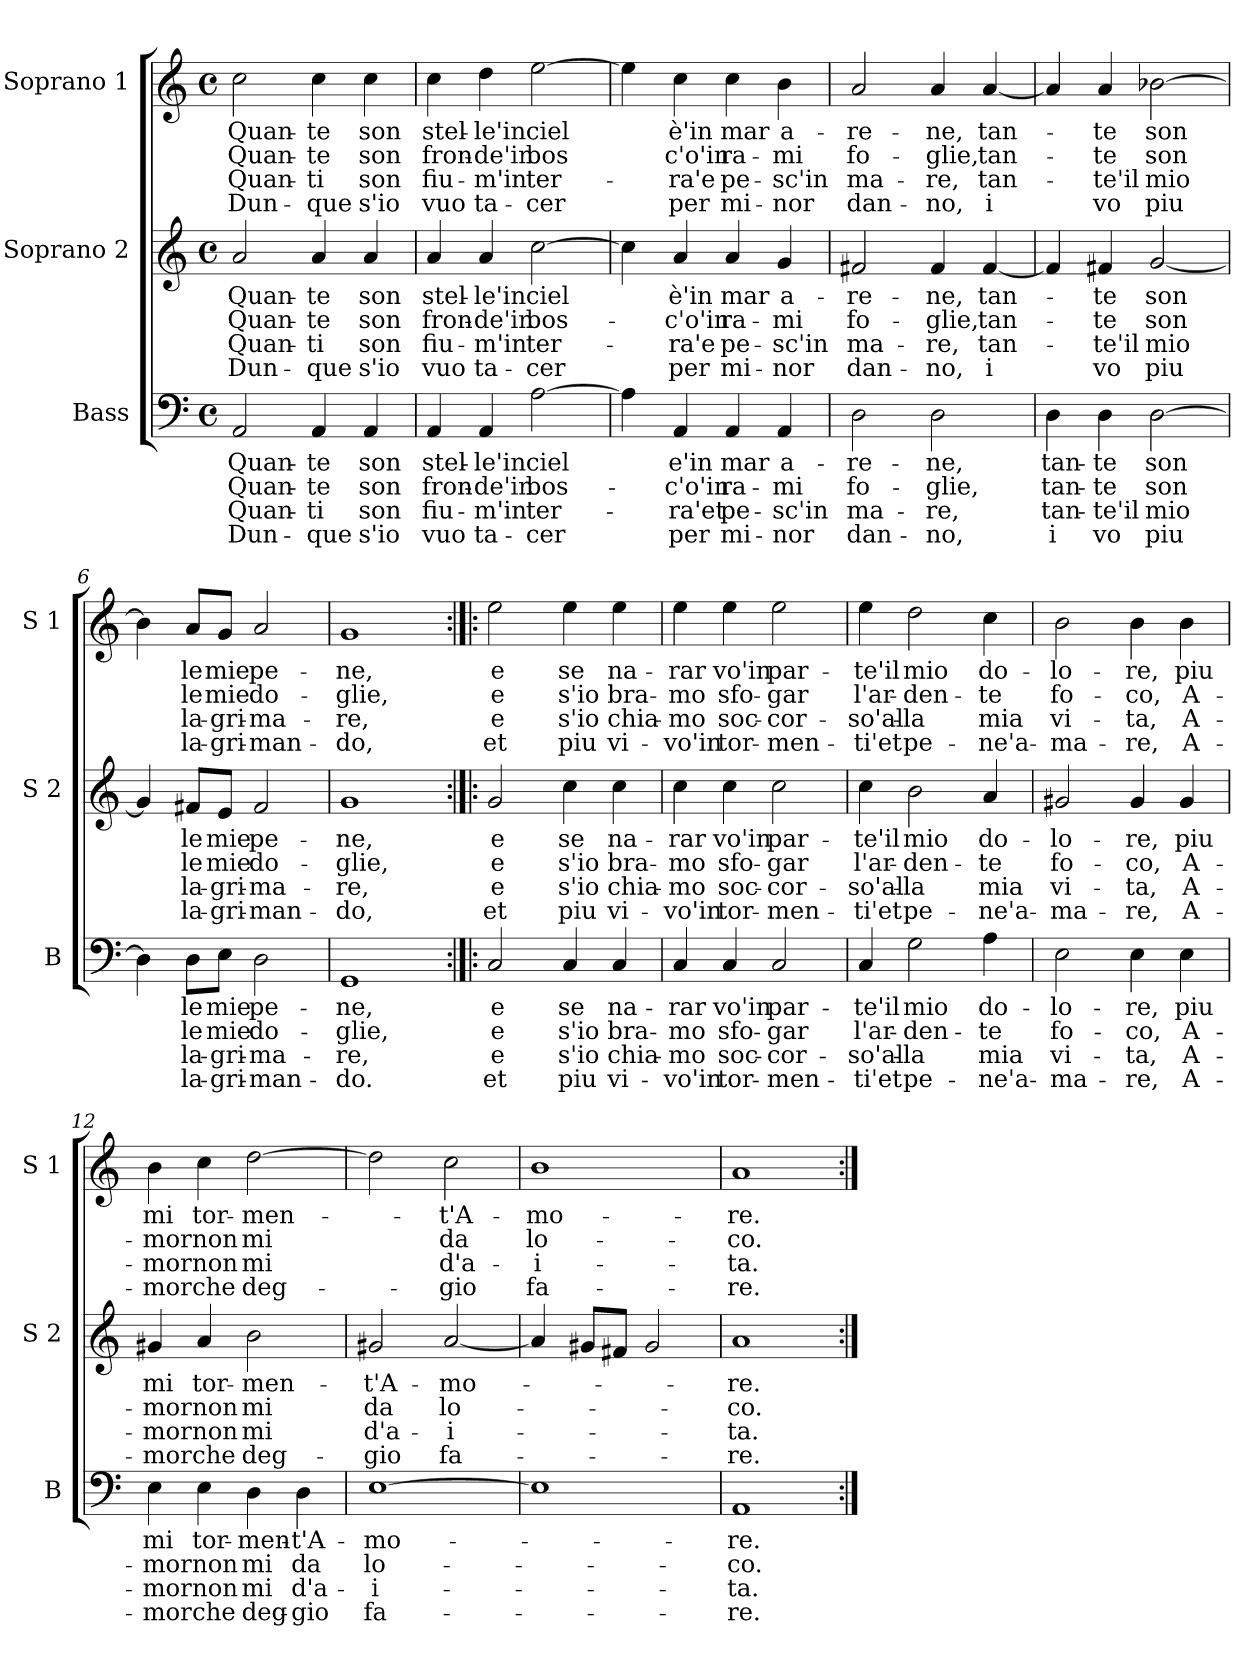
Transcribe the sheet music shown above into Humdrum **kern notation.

**kern	**text	**text	**text	**text	**kern	**text	**text	**text	**text	**kern	**text	**text	**text	**text
*part3	*part3	*part3	*part3	*part3	*part2	*part2	*part2	*part2	*part2	*part1	*part1	*part1	*part1	*part1
*staff3	*staff3	*staff3	*staff3	*staff3	*staff2	*staff2	*staff2	*staff2	*staff2	*staff1	*staff1	*staff1	*staff1	*staff1
*I"Bass	*	*	*	*	*I"Soprano 2	*	*	*	*	*I"Soprano 1	*	*	*	*
*I'B	*	*	*	*	*I'S 2	*	*	*	*	*I'S 1	*	*	*	*
*clefF4	*	*	*	*	*clefG2	*	*	*	*	*clefG2	*	*	*	*
*k[]	*	*	*	*	*k[]	*	*	*	*	*k[]	*	*	*	*
*M4/4	*	*	*	*	*M4/4	*	*	*	*	*M4/4	*	*	*	*
*met(c)	*	*	*	*	*met(c)	*	*	*	*	*met(c)	*	*	*	*
*MM120	*	*	*	*	*MM120	*	*	*	*	*MM120	*	*	*	*
=1	=1	=1	=1	=1	=1	=1	=1	=1	=1	=1	=1	=1	=1	=1
!	!LO:LY:b	!LO:LY:b	!LO:LY:b	!LO:LY:b	!	!LO:LY:b	!LO:LY:b	!LO:LY:b	!LO:LY:b	!	!LO:LY:b	!LO:LY:b	!LO:LY:b	!LO:LY:b
2AA/	Quan-	Quan-	Quan-	Dun-	2a/	Quan-	Quan-	Quan-	Dun-	2cc\	Quan-	Quan-	Quan-	Dun-
!	!LO:LY:b	!LO:LY:b	!LO:LY:b	!LO:LY:b	!	!LO:LY:b	!LO:LY:b	!LO:LY:b	!LO:LY:b	!	!LO:LY:b	!LO:LY:b	!LO:LY:b	!LO:LY:b
4AA/	-te	-te	-ti	-que	4a/	-te	-te	-ti	-que	4cc\	-te	-te	-ti	-que
!	!LO:LY:b	!LO:LY:b	!LO:LY:b	!LO:LY:b	!	!LO:LY:b	!LO:LY:b	!LO:LY:b	!LO:LY:b	!	!LO:LY:b	!LO:LY:b	!LO:LY:b	!LO:LY:b
4AA/	son	son	son	s'io	4a/	son	son	son	s'io	4cc\	son	son	son	s'io
=2	=2	=2	=2	=2	=2	=2	=2	=2	=2	=2	=2	=2	=2	=2
!	!LO:LY:b	!LO:LY:b	!LO:LY:b	!LO:LY:b	!	!LO:LY:b	!LO:LY:b	!LO:LY:b	!LO:LY:b	!	!LO:LY:b	!LO:LY:b	!LO:LY:b	!LO:LY:b
4AA/	stel-	fron-	fiu-	vuo	4a/	stel-	fron-	fiu-	vuo	4cc\	stel-	fron-	fiu-	vuo
!	!LO:LY:b	!LO:LY:b	!LO:LY:b	!LO:LY:b	!	!LO:LY:b	!LO:LY:b	!LO:LY:b	!LO:LY:b	!	!LO:LY:b	!LO:LY:b	!LO:LY:b	!LO:LY:b
4AA/	-le'in	-de'in	-m'in	ta-	4a/	-le'in	-de'in	-m'in	ta-	4dd\	-le'in	-de'in	-m'in	ta-
!	!LO:LY:b	!LO:LY:b	!LO:LY:b	!LO:LY:b	!	!LO:LY:b	!LO:LY:b	!LO:LY:b	!LO:LY:b	!	!LO:LY:b	!LO:LY:b	!LO:LY:b	!LO:LY:b
[2A\	ciel	bos-	ter-	-cer	[2cc\	ciel	bos-	ter-	-cer	[2ee\	ciel	bos	ter-	-cer
=3	=3	=3	=3	=3	=3	=3	=3	=3	=3	=3	=3	=3	=3	=3
4A\]	.	.	.	.	4cc\]	.	.	.	.	4ee\]	.	.	.	.
!	!LO:LY:b	!LO:LY:b	!LO:LY:b	!LO:LY:b	!	!LO:LY:b	!LO:LY:b	!LO:LY:b	!LO:LY:b	!	!LO:LY:b	!LO:LY:b	!LO:LY:b	!LO:LY:b
4AA/	e'in	-c'o'in	-ra'et	per	4a/	è'in	-c'o'in	-ra'e	per	4cc\	è'in	c'o'in	-ra'e	per
!	!LO:LY:b	!LO:LY:b	!LO:LY:b	!LO:LY:b	!	!LO:LY:b	!LO:LY:b	!LO:LY:b	!LO:LY:b	!	!LO:LY:b	!LO:LY:b	!LO:LY:b	!LO:LY:b
4AA/	mar	ra-	pe-	mi-	4a/	mar	ra-	pe-	mi-	4cc\	mar	ra-	pe-	mi-
!	!LO:LY:b	!LO:LY:b	!LO:LY:b	!LO:LY:b	!	!LO:LY:b	!LO:LY:b	!LO:LY:b	!LO:LY:b	!	!LO:LY:b	!LO:LY:b	!LO:LY:b	!LO:LY:b
4AA/	a-	-mi	-sc'in	-nor	4g/	a-	-mi	-sc'in	-nor	4b\	a-	-mi	-sc'in	-nor
!!LO:LB:g=z
=4	=4	=4	=4	=4	=4	=4	=4	=4	=4	=4	=4	=4	=4	=4
!	!LO:LY:b	!LO:LY:b	!LO:LY:b	!LO:LY:b	!	!LO:LY:b	!LO:LY:b	!LO:LY:b	!LO:LY:b	!	!LO:LY:b	!LO:LY:b	!LO:LY:b	!LO:LY:b
2D\	-re-	fo-	ma-	dan-	2f#X/	-re-	fo-	ma-	dan-	2a/	-re-	fo-	ma-	dan-
!	!LO:LY:b	!LO:LY:b	!LO:LY:b	!LO:LY:b	!	!LO:LY:b	!LO:LY:b	!LO:LY:b	!LO:LY:b	!	!LO:LY:b	!LO:LY:b	!LO:LY:b	!LO:LY:b
2D\	-ne,	-glie,	-re,	-no,	4f#/	-ne,	-glie,	-re,	-no,	4a/	-ne,	-glie,	-re,	-no,
!	!	!	!	!	!	!LO:LY:b	!LO:LY:b	!LO:LY:b	!LO:LY:b	!	!LO:LY:b	!LO:LY:b	!LO:LY:b	!LO:LY:b
.	.	.	.	.	[4f#/	tan-	tan-	tan-	i	[4a/	tan-	tan-	tan-	i
=5	=5	=5	=5	=5	=5	=5	=5	=5	=5	=5	=5	=5	=5	=5
!	!LO:LY:b	!LO:LY:b	!LO:LY:b	!LO:LY:b	!	!	!	!	!	!	!	!	!	!
4D\	tan-	tan-	tan-	i	4f#/]	.	.	.	.	4a/]	.	.	.	.
!	!LO:LY:b	!LO:LY:b	!LO:LY:b	!LO:LY:b	!	!LO:LY:b	!LO:LY:b	!LO:LY:b	!LO:LY:b	!	!LO:LY:b	!LO:LY:b	!LO:LY:b	!LO:LY:b
4D\	-te	-te	-te'il	vo	4f#X/	-te	-te	-te'il	vo	4a/	-te	-te	-te'il	vo
!	!LO:LY:b	!LO:LY:b	!LO:LY:b	!LO:LY:b	!	!LO:LY:b	!LO:LY:b	!LO:LY:b	!LO:LY:b	!	!LO:LY:b	!LO:LY:b	!LO:LY:b	!LO:LY:b
[2D\	son	son	mio	piu	[2g/	son	son	mio	piu	[2b-X\	son	son	mio	piu
=6	=6	=6	=6	=6	=6	=6	=6	=6	=6	=6	=6	=6	=6	=6
4D\]	.	.	.	.	4g/]	.	.	.	.	4b-\]	.	.	.	.
!	!LO:LY:b	!LO:LY:b	!LO:LY:b	!LO:LY:b	!	!LO:LY:b	!LO:LY:b	!LO:LY:b	!LO:LY:b	!	!LO:LY:b	!LO:LY:b	!LO:LY:b	!LO:LY:b
8D\L	le	le	la-	la-	8f#X/L	le	le	la-	la-	8a/L	le	le	la-	la-
!	!LO:LY:b	!LO:LY:b	!LO:LY:b	!LO:LY:b	!	!LO:LY:b	!LO:LY:b	!LO:LY:b	!LO:LY:b	!	!LO:LY:b	!LO:LY:b	!LO:LY:b	!LO:LY:b
8E\J	mie	mie	-gri-	-gri-	8e/J	mie	mie	-gri-	-gri-	8g/J	mie	mie	-gri-	-gri-
!	!LO:LY:b	!LO:LY:b	!LO:LY:b	!LO:LY:b	!	!LO:LY:b	!LO:LY:b	!LO:LY:b	!LO:LY:b	!	!LO:LY:b	!LO:LY:b	!LO:LY:b	!LO:LY:b
2D\	pe-	do-	-ma-	-man-	2f#/	pe-	do-	-ma-	-man-	2a/	pe-	do-	-ma-	-man-
=7	=7	=7	=7	=7	=7	=7	=7	=7	=7	=7	=7	=7	=7	=7
!	!LO:LY:b	!LO:LY:b	!LO:LY:b	!LO:LY:b	!	!LO:LY:b	!LO:LY:b	!LO:LY:b	!LO:LY:b	!	!LO:LY:b	!LO:LY:b	!LO:LY:b	!LO:LY:b
1GG	-ne,	-glie,	-re,	-do.	1g	-ne,	-glie,	-re,	-do,	1g	-ne,	-glie,	-re,	-do,
!!LO:PB:g=z
=8:|!|:	=8:|!|:	=8:|!|:	=8:|!|:	=8:|!|:	=8:|!|:	=8:|!|:	=8:|!|:	=8:|!|:	=8:|!|:	=8:|!|:	=8:|!|:	=8:|!|:	=8:|!|:	=8:|!|:
!	!LO:LY:b	!LO:LY:b	!LO:LY:b	!LO:LY:b	!	!LO:LY:b	!LO:LY:b	!LO:LY:b	!LO:LY:b	!	!LO:LY:b	!LO:LY:b	!LO:LY:b	!LO:LY:b
2C/	e	e	e	et	2g/	e	e	e	et	2ee\	e	e	e	et
!	!LO:LY:b	!LO:LY:b	!LO:LY:b	!LO:LY:b	!	!LO:LY:b	!LO:LY:b	!LO:LY:b	!LO:LY:b	!	!LO:LY:b	!LO:LY:b	!LO:LY:b	!LO:LY:b
4C/	se	s'io	s'io	piu	4cc\	se	s'io	s'io	piu	4ee\	se	s'io	s'io	piu
!	!LO:LY:b	!LO:LY:b	!LO:LY:b	!LO:LY:b	!	!LO:LY:b	!LO:LY:b	!LO:LY:b	!LO:LY:b	!	!LO:LY:b	!LO:LY:b	!LO:LY:b	!LO:LY:b
4C/	na-	bra-	chia-	vi-	4cc\	na-	bra-	chia-	vi-	4ee\	na-	bra-	chia-	vi-
=9	=9	=9	=9	=9	=9	=9	=9	=9	=9	=9	=9	=9	=9	=9
!	!LO:LY:b	!LO:LY:b	!LO:LY:b	!LO:LY:b	!	!LO:LY:b	!LO:LY:b	!LO:LY:b	!LO:LY:b	!	!LO:LY:b	!LO:LY:b	!LO:LY:b	!LO:LY:b
4C/	-rar	-mo	-mo	-vo'in	4cc\	-rar	-mo	-mo	-vo'in	4ee\	-rar	-mo	-mo	-vo'in
!	!LO:LY:b	!LO:LY:b	!LO:LY:b	!LO:LY:b	!	!LO:LY:b	!LO:LY:b	!LO:LY:b	!LO:LY:b	!	!LO:LY:b	!LO:LY:b	!LO:LY:b	!LO:LY:b
4C/	vo'in	sfo-	soc-	tor-	4cc\	vo'in	sfo-	soc-	tor-	4ee\	vo'in	sfo-	soc-	tor-
!	!LO:LY:b	!LO:LY:b	!LO:LY:b	!LO:LY:b	!	!LO:LY:b	!LO:LY:b	!LO:LY:b	!LO:LY:b	!	!LO:LY:b	!LO:LY:b	!LO:LY:b	!LO:LY:b
2C/	par-	-gar	-cor-	-men-	2cc\	par-	-gar	-cor-	-men-	2ee\	par-	-gar	-cor-	-men-
=10	=10	=10	=10	=10	=10	=10	=10	=10	=10	=10	=10	=10	=10	=10
!	!LO:LY:b	!LO:LY:b	!LO:LY:b	!LO:LY:b	!	!LO:LY:b	!LO:LY:b	!LO:LY:b	!LO:LY:b	!	!LO:LY:b	!LO:LY:b	!LO:LY:b	!LO:LY:b
4C/	-te'il	l'ar-	-so'al-	-ti'et	4cc\	-te'il	l'ar-	-so'al-	-ti'et	4ee\	-te'il	l'ar-	-so'al-	-ti'et
!	!LO:LY:b	!LO:LY:b	!LO:LY:b	!LO:LY:b	!	!LO:LY:b	!LO:LY:b	!LO:LY:b	!LO:LY:b	!	!LO:LY:b	!LO:LY:b	!LO:LY:b	!LO:LY:b
2G\	mio	-den-	-la	pe-	2b\	mio	-den-	-la	pe-	2dd\	mio	-den-	-la	pe-
!	!LO:LY:b	!LO:LY:b	!LO:LY:b	!LO:LY:b	!	!LO:LY:b	!LO:LY:b	!LO:LY:b	!LO:LY:b	!	!LO:LY:b	!LO:LY:b	!LO:LY:b	!LO:LY:b
4A\	do-	-te	mia	-ne'a-	4a/	do-	-te	mia	-ne'a-	4cc\	do-	-te	mia	-ne'a-
=11	=11	=11	=11	=11	=11	=11	=11	=11	=11	=11	=11	=11	=11	=11
!	!LO:LY:b	!LO:LY:b	!LO:LY:b	!LO:LY:b	!	!LO:LY:b	!LO:LY:b	!LO:LY:b	!LO:LY:b	!	!LO:LY:b	!LO:LY:b	!LO:LY:b	!LO:LY:b
2E\	-lo-	fo-	vi-	-ma-	2g#X/	-lo-	fo-	vi-	-ma-	2b\	-lo-	fo-	vi-	-ma-
!	!LO:LY:b	!LO:LY:b	!LO:LY:b	!LO:LY:b	!	!LO:LY:b	!LO:LY:b	!LO:LY:b	!LO:LY:b	!	!LO:LY:b	!LO:LY:b	!LO:LY:b	!LO:LY:b
4E\	-re,	-co,	-ta,	-re,	4g#/	-re,	-co,	-ta,	-re,	4b\	-re,	-co,	-ta,	-re,
!	!LO:LY:b	!LO:LY:b	!LO:LY:b	!LO:LY:b	!	!LO:LY:b	!LO:LY:b	!LO:LY:b	!LO:LY:b	!	!LO:LY:b	!LO:LY:b	!LO:LY:b	!LO:LY:b
4E\	piu	A-	A-	A-	4g#/	piu	A-	A-	A-	4b\	piu	A-	A-	A-
!!LO:LB:g=z
=12	=12	=12	=12	=12	=12	=12	=12	=12	=12	=12	=12	=12	=12	=12
!	!LO:LY:b	!LO:LY:b	!LO:LY:b	!LO:LY:b	!	!LO:LY:b	!LO:LY:b	!LO:LY:b	!LO:LY:b	!	!LO:LY:b	!LO:LY:b	!LO:LY:b	!LO:LY:b
4E\	mi	-mor	-mor	-mor	4g#X/	mi	-mor	-mor	-mor	4b\	mi	-mor	-mor	-mor
!	!LO:LY:b	!LO:LY:b	!LO:LY:b	!LO:LY:b	!	!LO:LY:b	!LO:LY:b	!LO:LY:b	!LO:LY:b	!	!LO:LY:b	!LO:LY:b	!LO:LY:b	!LO:LY:b
4E\	tor-	non	non	che	4a/	tor-	non	non	che	4cc\	tor-	non	non	che
!	!LO:LY:b	!LO:LY:b	!LO:LY:b	!LO:LY:b	!	!LO:LY:b	!LO:LY:b	!LO:LY:b	!LO:LY:b	!	!LO:LY:b	!LO:LY:b	!LO:LY:b	!LO:LY:b
4D\	-men-	mi	mi	deg-	2b\	-men-	mi	mi	deg-	[2dd\	-men-	mi	mi	deg-
!	!LO:LY:b	!LO:LY:b	!LO:LY:b	!LO:LY:b	!	!	!	!	!	!	!	!	!	!
4D\	-t'A-	da	d'a-	-gio	.	.	.	.	.	.	.	.	.	.
=13	=13	=13	=13	=13	=13	=13	=13	=13	=13	=13	=13	=13	=13	=13
!	!LO:LY:b	!LO:LY:b	!LO:LY:b	!LO:LY:b	!	!LO:LY:b	!LO:LY:b	!LO:LY:b	!LO:LY:b	!	!	!	!	!
[1E	-mo-	lo-	-i-	fa-	2g#X/	-t'A-	da	d'a-	-gio	2dd\]	.	.	.	.
!	!	!	!	!	!	!LO:LY:b	!LO:LY:b	!LO:LY:b	!LO:LY:b	!	!LO:LY:b	!LO:LY:b	!LO:LY:b	!LO:LY:b
.	.	.	.	.	[2a/	-mo-	lo-	-i-	fa-	2cc\	-t'A-	da	d'a-	-gio
=14	=14	=14	=14	=14	=14	=14	=14	=14	=14	=14	=14	=14	=14	=14
!	!	!	!	!	!	!	!	!	!	!	!LO:LY:b	!LO:LY:b	!LO:LY:b	!LO:LY:b
1E]	.	.	.	.	4a/]	.	.	.	.	1b	-mo-	lo-	-i-	fa-
.	.	.	.	.	8g#X/L	.	.	.	.	.	.	.	.	.
.	.	.	.	.	8f#X/J	.	.	.	.	.	.	.	.	.
.	.	.	.	.	2g#/	.	.	.	.	.	.	.	.	.
=15	=15	=15	=15	=15	=15	=15	=15	=15	=15	=15	=15	=15	=15	=15
!	!LO:LY:b	!LO:LY:b	!LO:LY:b	!LO:LY:b	!	!LO:LY:b	!LO:LY:b	!LO:LY:b	!LO:LY:b	!	!LO:LY:b	!LO:LY:b	!LO:LY:b	!LO:LY:b
1AA	-re.	-co.	-ta.	-re.	1a	-re.	-co.	-ta.	-re.	1a	-re.	-co.	-ta.	-re.
=:|!	=:|!	=:|!	=:|!	=:|!	=:|!	=:|!	=:|!	=:|!	=:|!	=:|!	=:|!	=:|!	=:|!	=:|!
*-	*-	*-	*-	*-	*-	*-	*-	*-	*-	*-	*-	*-	*-	*-
